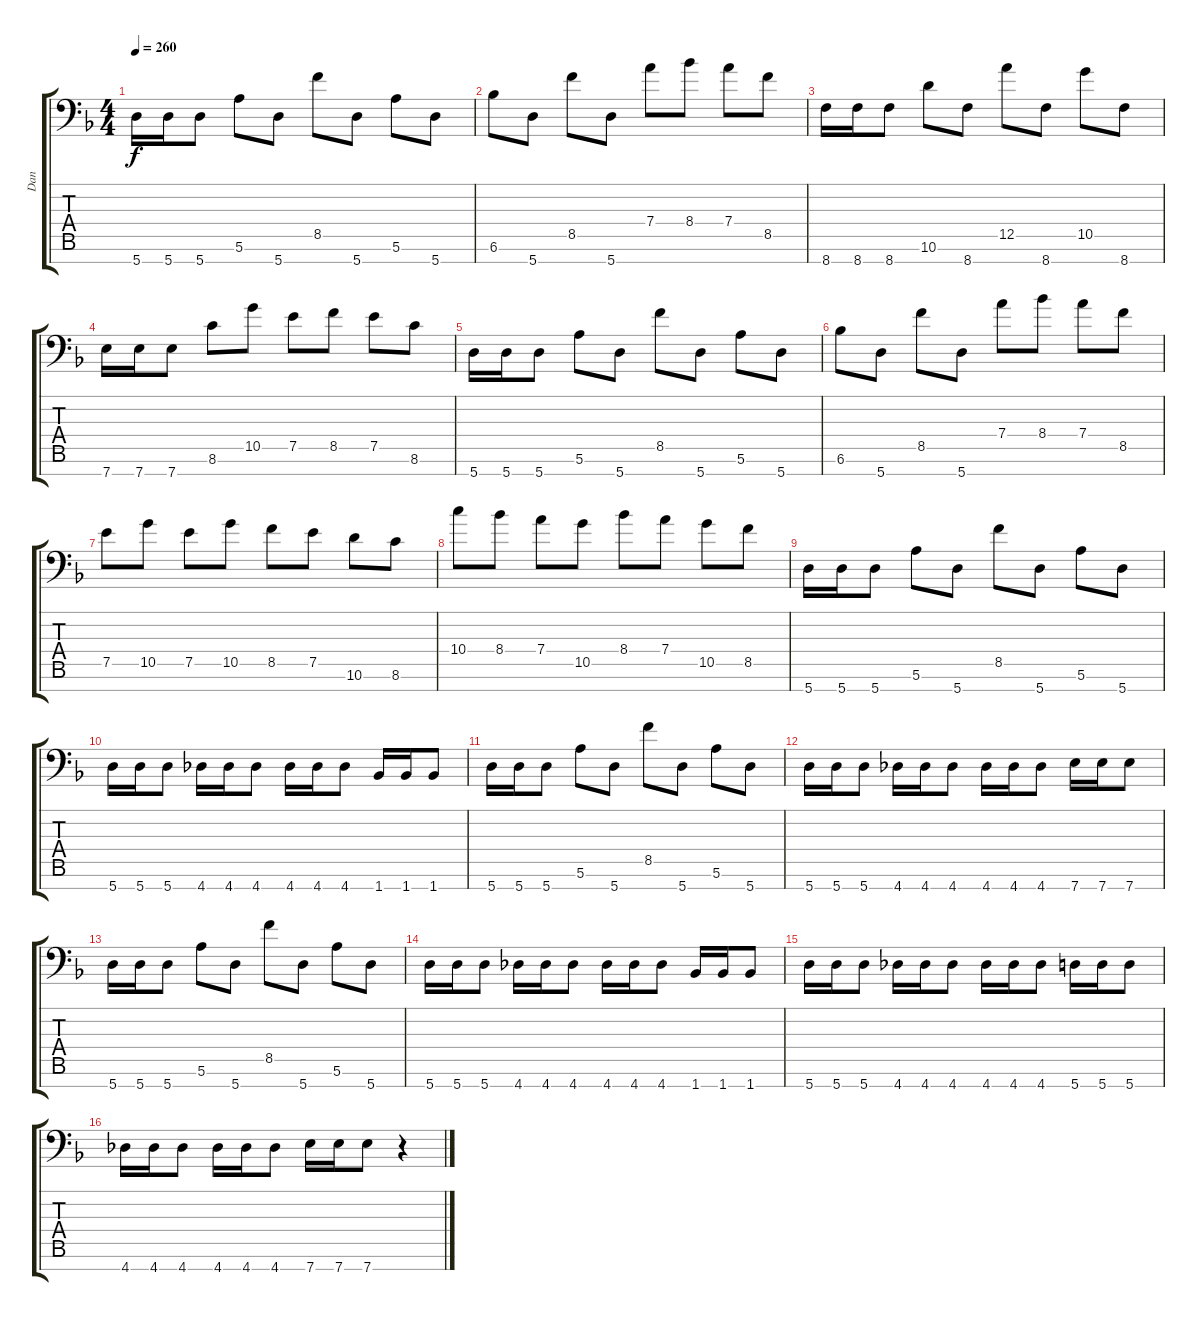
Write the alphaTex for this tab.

\track ("Dan" "Dan") {instrument acousticguitarsteel}
\staff {score tabs}
\tuning (E4 B3 Gb3 D3 A2 E2 A1) {hide}
\ts (4 4)
\tempo 260
\clef f4
\ks dminor
5.7.16{dy f} 5.7.16 5.7.8 5.6.8 5.7.8 8.5.8 5.7.8 5.6.8 5.7.8 |
6.6.8 5.7.8 8.5.8 5.7.8 7.4.8 8.4.8 7.4.8 8.5.8 |
8.7.16 8.7.16 8.7.8 10.6.8 8.7.8 12.5.8 8.7.8 10.5.8 8.7.8 |
7.7.16 7.7.16 7.7.8 8.6.8 10.5.8 7.5.8 8.5.8 7.5.8 8.6.8 |
5.7.16 5.7.16 5.7.8 5.6.8 5.7.8 8.5.8 5.7.8 5.6.8 5.7.8 |
6.6.8 5.7.8 8.5.8 5.7.8 7.4.8 8.4.8 7.4.8 8.5.8 |
7.5.8 10.5.8 7.5.8 10.5.8 8.5.8 7.5.8 10.6.8 8.6.8 |
10.4.8 8.4.8 7.4.8 10.5.8 8.4.8 7.4.8 10.5.8 8.5.8 |
5.7.16 5.7.16 5.7.8 5.6.8 5.7.8 8.5.8 5.7.8 5.6.8 5.7.8 |
5.7.16 5.7.16 5.7.8 4.7.16 4.7.16 4.7.8 4.7.16 4.7.16 4.7.8 1.7.16 1.7.16 1.7.8 |
5.7.16 5.7.16 5.7.8 5.6.8 5.7.8 8.5.8 5.7.8 5.6.8 5.7.8 |
5.7.16 5.7.16 5.7.8 4.7.16 4.7.16 4.7.8 4.7.16 4.7.16 4.7.8 7.7.16 7.7.16 7.7.8 |
5.7.16 5.7.16 5.7.8 5.6.8 5.7.8 8.5.8 5.7.8 5.6.8 5.7.8 |
5.7.16 5.7.16 5.7.8 4.7.16 4.7.16 4.7.8 4.7.16 4.7.16 4.7.8 1.7.16 1.7.16 1.7.8 |
5.7.16 5.7.16 5.7.8 4.7.16 4.7.16 4.7.8 4.7.16 4.7.16 4.7.8 5.7.16 5.7.16 5.7.8 |
4.7.16 4.7.16 4.7.8 4.7.16 4.7.16 4.7.8 7.7.16 7.7.16 7.7.8 r.4
